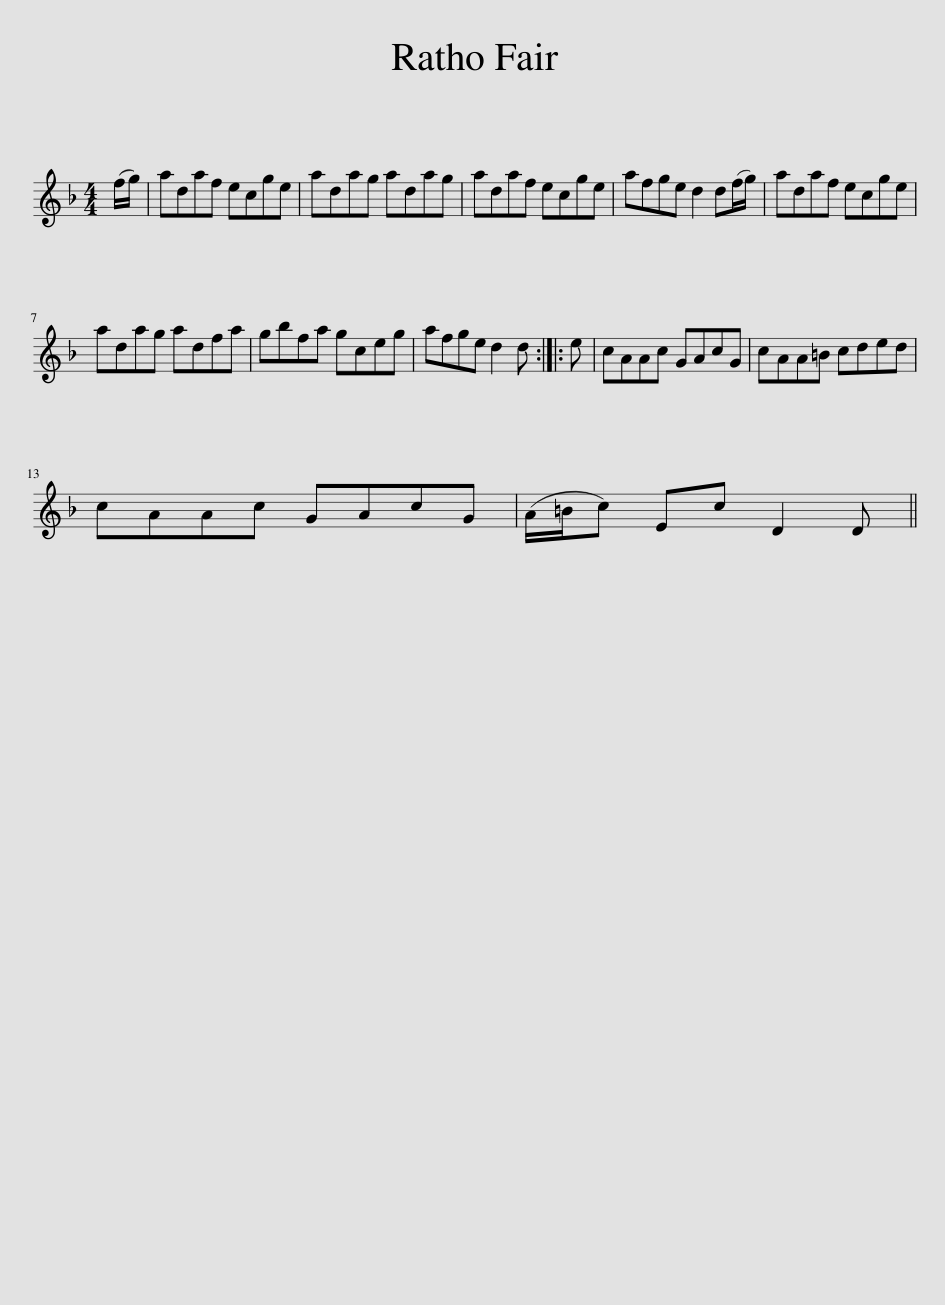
X:1
L:1/8
M:4/4
I:linebreak $
K:Dmin
V:1 treble
V:1
 (f/g/) | adaf ecge | adag adag | adaf ecge | afge d2 d(f/g/) | %5
 adaf ecge |$ adag adfa | gbfa gceg | afge d2 d :: e | %10
 cAAc GAcG | cAA=B cded |$ cAAc GAcG | (A/=B/c) Ec D2 D || %14
